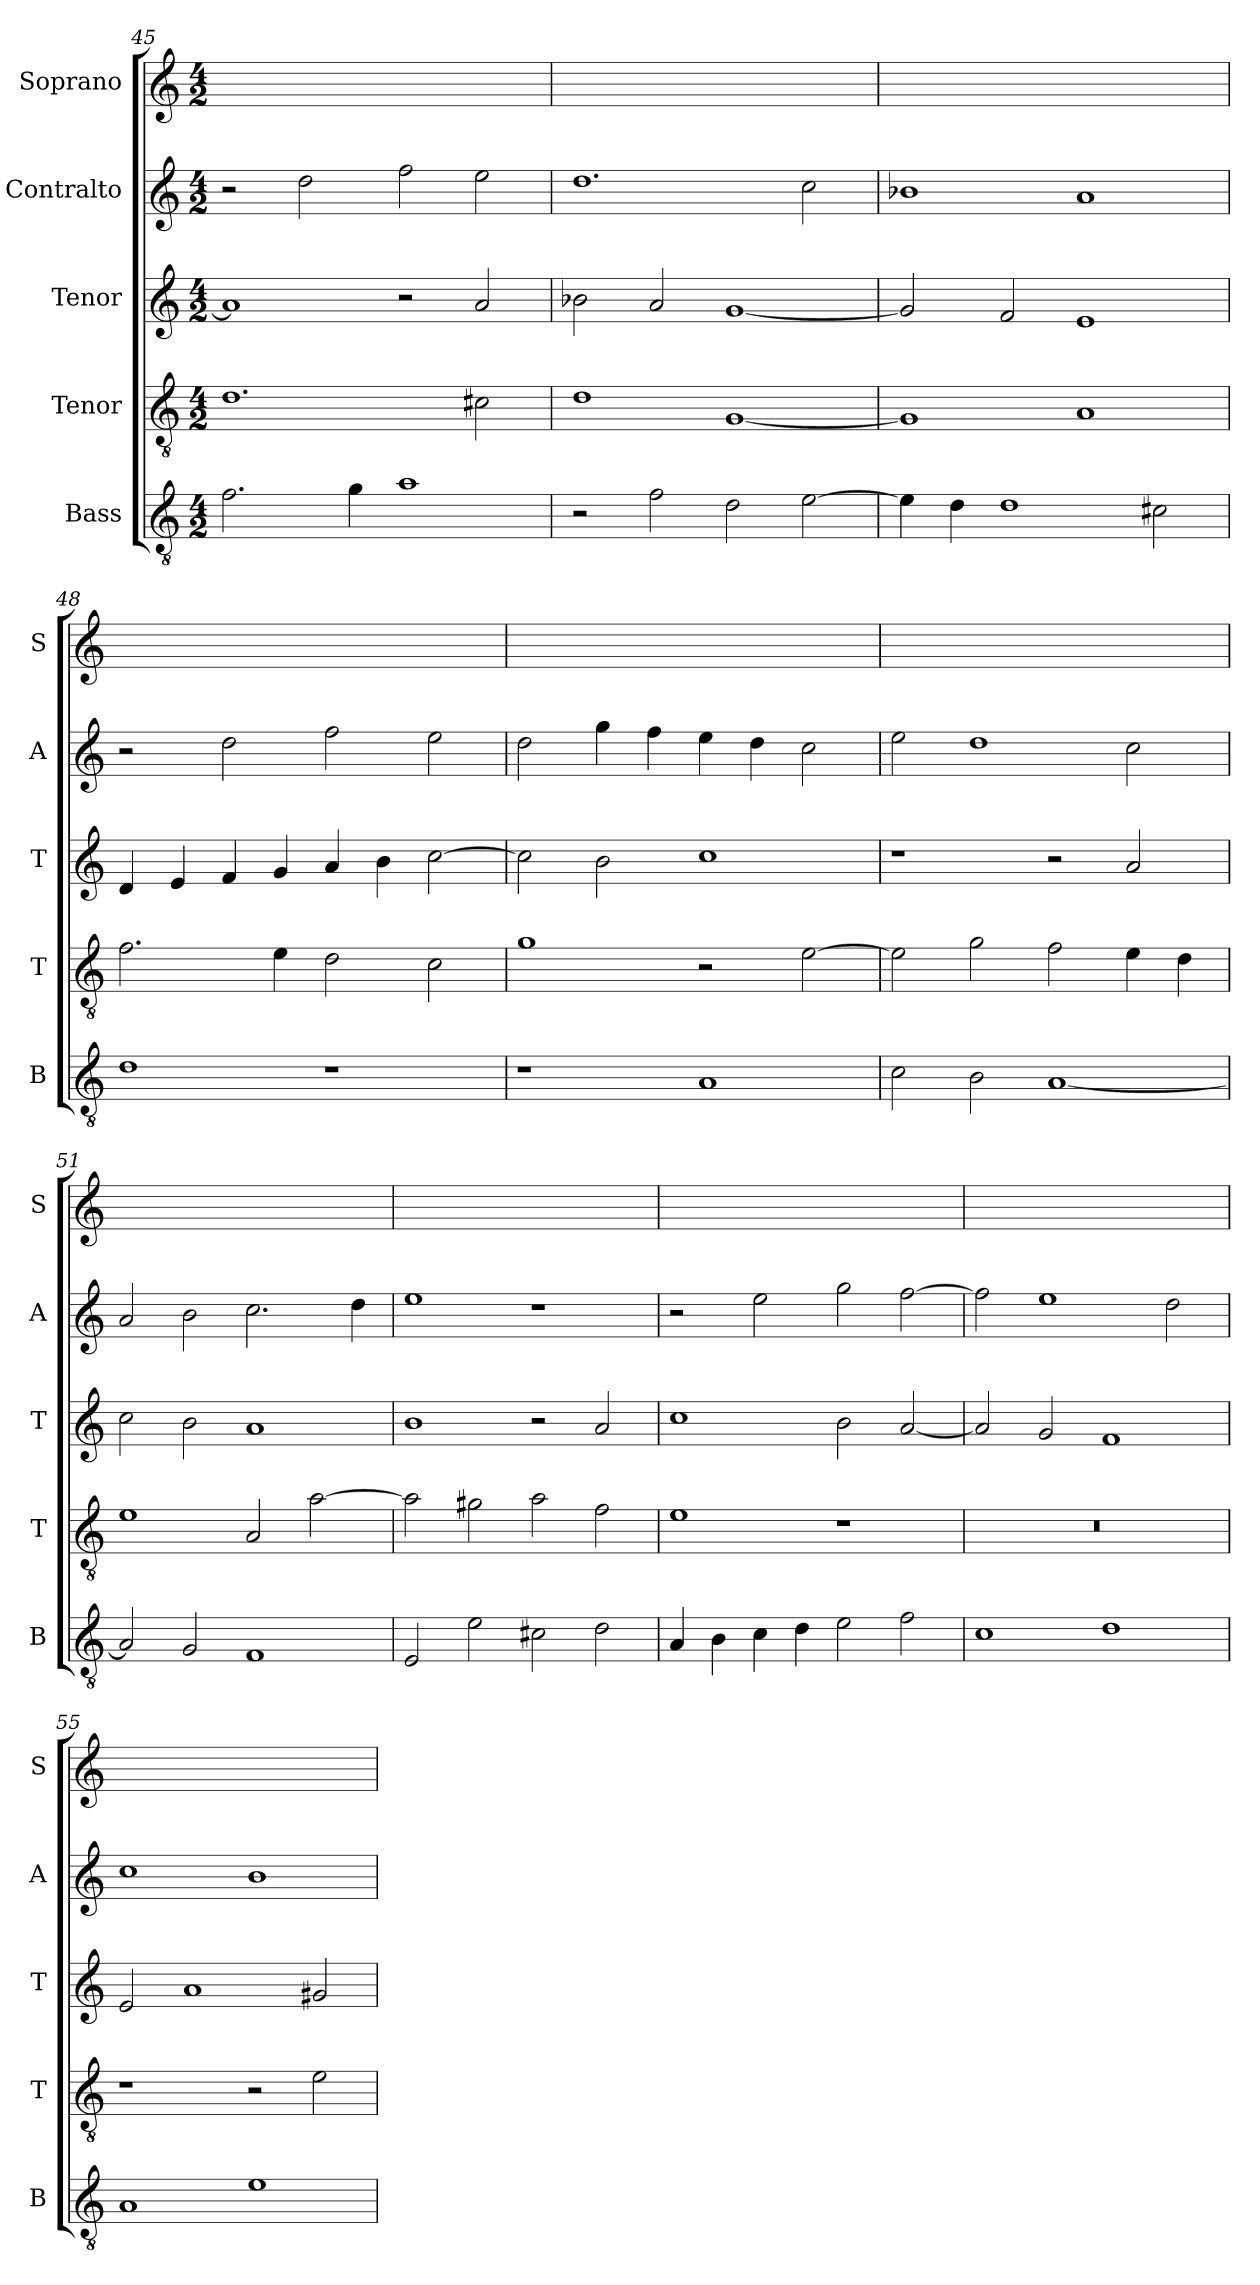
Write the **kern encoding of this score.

**kern	**kern	**kern	**kern	**kern
*part5	*part4	*part3	*part2	*part1
*staff5	*staff4	*staff3	*staff2	*staff1
*I"Bass	*I"Tenor	*I"Tenor	*I"Contralto	*I"Soprano
*I'B	*I'T	*I'T	*I'A	*I'S
*clefGv2	*clefGv2	*clefG2	*clefG2	*clefG2
*k[]	*k[]	*k[]	*k[]	*k[]
*A:aeo	*A:aeo	*A:aeo	*A:aeo	*A:aeo
*M4/2	*M4/2	*M4/2	*M4/2	*M4/2
=45	=45	=45	=45	=45
2.f	1.d	1a]	2r	0ryy
.	.	.	2dd	.
4g	.	.	.	.
1a	.	2r	2ff	.
.	2c#X	2a	2ee	.
=46	=46	=46	=46	=46
2r	1d	2b-X	1.dd	0ryy
2f	.	2a	.	.
2d	[1G	[1g	.	.
[2e	.	.	2cc	.
=47	=47	=47	=47	=47
4e]	1G]	2g]	1b-X	0ryy
4d	.	.	.	.
1d	.	2f	.	.
.	1A	1e	1a	.
2c#X	.	.	.	.
=48	=48	=48	=48	=48
1d	2.f	4d	2r	0ryy
.	.	4e	.	.
.	.	4f	2dd	.
.	4e	4g	.	.
1r	2d	4a	2ff	.
.	.	4b	.	.
.	2c	[2cc	2ee	.
=49	=49	=49	=49	=49
1r	1g	2cc]	2dd	0ryy
.	.	2b	4gg	.
.	.	.	4ff	.
1A	2r	1cc	4ee	.
.	.	.	4dd	.
.	[2e	.	2cc	.
=50	=50	=50	=50	=50
2c	2e]	1r	2ee	0ryy
2B	2g	.	1dd	.
[1A	2f	2r	.	.
.	4e	2a	2cc	.
.	4d	.	.	.
=51	=51	=51	=51	=51
2A]	1e	2cc	2a	0ryy
2G	.	2b	2b	.
1F	2A	1a	2.cc	.
.	[2a	.	.	.
.	.	.	4dd	.
=52	=52	=52	=52	=52
2E	2a]	1b	1ee	0ryy
2e	2g#X	.	.	.
2c#X	2a	2r	1r	.
2d	2f	2a	.	.
=53	=53	=53	=53	=53
4A	1e	1cc	2r	0ryy
4B	.	.	.	.
4c	.	.	2ee	.
4d	.	.	.	.
2e	1r	2b	2gg	.
2f	.	[2a	[2ff	.
=54	=54	=54	=54	=54
1c	0r	2a]	2ff]	0ryy
.	.	2g	1ee	.
1d	.	1f	.	.
.	.	.	2dd	.
=55	=55	=55	=55	=55
1A	1r	2e	1cc	0ryy
.	.	1a	.	.
1e	2r	.	1b	.
.	2e	2g#X	.	.
=	=	=	=	=
*-	*-	*-	*-	*-
